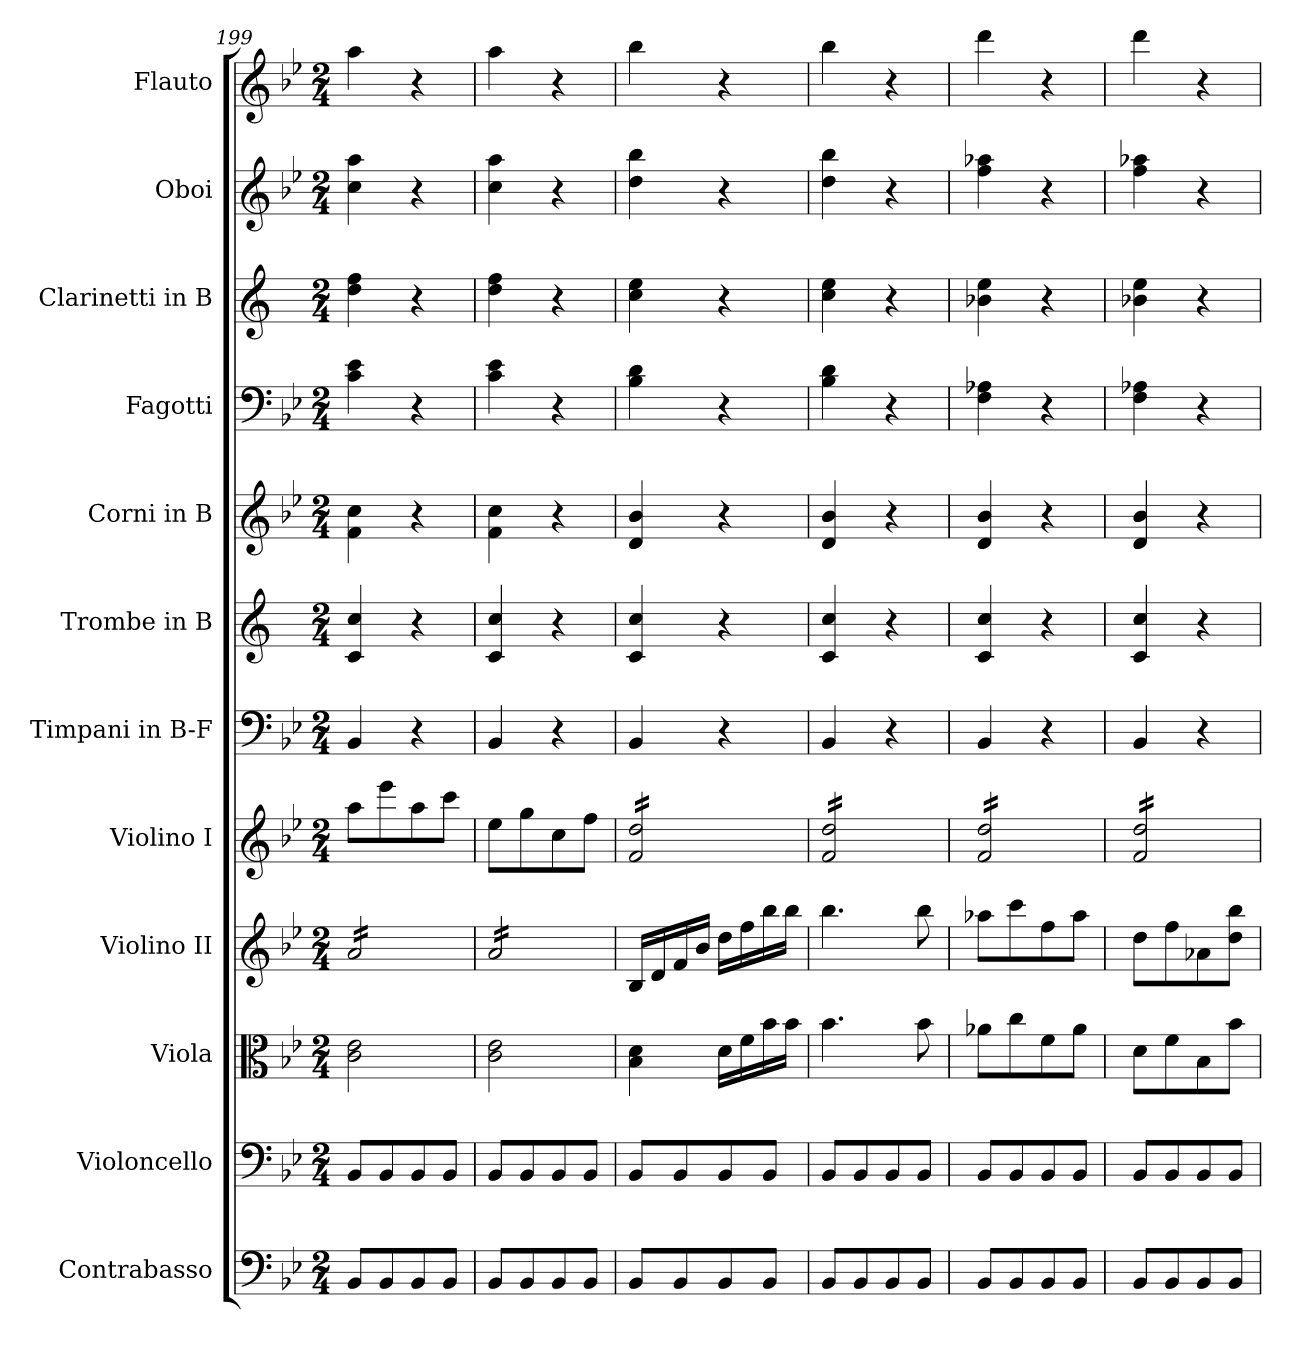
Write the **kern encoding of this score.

**kern	**kern	**kern	**kern	**kern	**kern	**kern	**kern	**kern	**kern	**kern	**kern
*part12	*part11	*part10	*part9	*part8	*part7	*part6	*part5	*part4	*part3	*part2	*part1
*staff12	*staff11	*staff10	*staff9	*staff8	*staff7	*staff6	*staff5	*staff4	*staff3	*staff2	*staff1
*I"Contrabasso	*I"Violoncello	*I"Viola	*I"Violino II	*I"Violino I	*I"Timpani in B-F	*I"Trombe in B	*I"Corni in B	*I"Fagotti	*I"Clarinetti in B	*I"Oboi	*I"Flauto
*	*	*	*	*	*I'Timp.	*I'Tr.	*I'Cor.	*I'Fag.	*I'Cl.	*I'Ob.	*I'Fl.
*clefF4	*clefF4	*clefC3	*clefG2	*clefG2	*clefF4	*clefG2	*clefG2	*clefF4	*clefG2	*clefG2	*clefG2
*ITrd7c12	*	*	*	*	*	*ITrd1c2	*ITrd8c14	*	*ITrd1c2	*	*
*k[b-e-]	*k[b-e-]	*k[b-e-]	*k[b-e-]	*k[b-e-]	*k[b-e-]	*k[b-e-]	*k[b-e-]	*k[b-e-]	*k[b-e-]	*k[b-e-]	*k[b-e-]
*M2/4	*M2/4	*M2/4	*M2/4	*M2/4	*M2/4	*M2/4	*M2/4	*M2/4	*M2/4	*M2/4	*M2/4
=199	=199	=199	=199	=199	=199	=199	=199	=199	=199	=199	=199
*	*	*	*tremolo	*	*	*	*	*	*	*	*
8BBB-/L	8BB-/L	2c\ 2e-\	16a/LL	8aa\L	4BB-/	4B-/ 4b-/	4F\ 4c\	4c\ 4e-\	4cc\ 4ee-\	4cc\ 4aa\	4aa\
.	.	.	16a/	.	.	.	.	.	.	.	.
8BBB-/	8BB-/	.	16a/	8eee-\	.	.	.	.	.	.	.
.	.	.	16a/	.	.	.	.	.	.	.	.
8BBB-/	8BB-/	.	16a/	8aa\	4r	4r	4r	4r	4r	4r	4r
.	.	.	16a/	.	.	.	.	.	.	.	.
8BBB-/J	8BB-/J	.	16a/	8ccc\J	.	.	.	.	.	.	.
.	.	.	16a/JJ	.	.	.	.	.	.	.	.
!!LO:PB:g=z
=200	=200	=200	=200	=200	=200	=200	=200	=200	=200	=200	=200
8BBB-/L	8BB-/L	2c\ 2e-\	16a/LL	8ee-\L	4BB-/	4B-/ 4b-/	4F\ 4c\	4c\ 4e-\	4cc\ 4ee-\	4cc\ 4aa\	4aa\
.	.	.	16a/	.	.	.	.	.	.	.	.
8BBB-/	8BB-/	.	16a/	8gg\	.	.	.	.	.	.	.
.	.	.	16a/	.	.	.	.	.	.	.	.
8BBB-/	8BB-/	.	16a/	8cc\	4r	4r	4r	4r	4r	4r	4r
.	.	.	16a/	.	.	.	.	.	.	.	.
8BBB-/J	8BB-/J	.	16a/	8ff\J	.	.	.	.	.	.	.
.	.	.	16a/JJ	.	.	.	.	.	.	.	.
*	*	*	*Xtremolo	*	*	*	*	*	*	*	*
=201	=201	=201	=201	=201	=201	=201	=201	=201	=201	=201	=201
*	*	*	*	*tremolo	*	*	*	*	*	*	*
8BBB-/L	8BB-/L	4B-\ 4d\	16B-/LL	16f/ 16dd/LL	4BB-/	4B-/ 4b-/	4D/ 4B-/	4B-\ 4d\	4b-\ 4dd\	4dd\ 4bb-\	4bb-\
.	.	.	16d/	16f/ 16dd/	.	.	.	.	.	.	.
8BBB-/	8BB-/	.	16f/	16f/ 16dd/	.	.	.	.	.	.	.
.	.	.	16b-/JJ	16f/ 16dd/	.	.	.	.	.	.	.
8BBB-/	8BB-/	16d\LL	16dd\LL	16f/ 16dd/	4r	4r	4r	4r	4r	4r	4r
.	.	16f\	16ff\	16f/ 16dd/	.	.	.	.	.	.	.
8BBB-/J	8BB-/J	16b-\	16bb-\	16f/ 16dd/	.	.	.	.	.	.	.
.	.	16b-\JJ	16bb-\JJ	16f/ 16dd/JJ	.	.	.	.	.	.	.
=202	=202	=202	=202	=202	=202	=202	=202	=202	=202	=202	=202
8BBB-/L	8BB-/L	4.b-\	4.bb-\	16f/ 16dd/LL	4BB-/	4B-/ 4b-/	4D/ 4B-/	4B-\ 4d\	4b-\ 4dd\	4dd\ 4bb-\	4bb-\
.	.	.	.	16f/ 16dd/	.	.	.	.	.	.	.
8BBB-/	8BB-/	.	.	16f/ 16dd/	.	.	.	.	.	.	.
.	.	.	.	16f/ 16dd/	.	.	.	.	.	.	.
8BBB-/	8BB-/	.	.	16f/ 16dd/	4r	4r	4r	4r	4r	4r	4r
.	.	.	.	16f/ 16dd/	.	.	.	.	.	.	.
8BBB-/J	8BB-/J	8b-\	8bb-\	16f/ 16dd/	.	.	.	.	.	.	.
.	.	.	.	16f/ 16dd/JJ	.	.	.	.	.	.	.
=203	=203	=203	=203	=203	=203	=203	=203	=203	=203	=203	=203
8BBB-/L	8BB-/L	8a-X\L	8aa-X\L	16f/ 16dd/LL	4BB-/	4B-/ 4b-/	4D/ 4B-/	4F\ 4A-X\	4a-X\ 4dd\	4ff\ 4aa-X\	4ddd\
.	.	.	.	16f/ 16dd/	.	.	.	.	.	.	.
8BBB-/	8BB-/	8cc\	8ccc\	16f/ 16dd/	.	.	.	.	.	.	.
.	.	.	.	16f/ 16dd/	.	.	.	.	.	.	.
8BBB-/	8BB-/	8f\	8ff\	16f/ 16dd/	4r	4r	4r	4r	4r	4r	4r
.	.	.	.	16f/ 16dd/	.	.	.	.	.	.	.
8BBB-/J	8BB-/J	8a-\J	8aa-\J	16f/ 16dd/	.	.	.	.	.	.	.
.	.	.	.	16f/ 16dd/JJ	.	.	.	.	.	.	.
=204	=204	=204	=204	=204	=204	=204	=204	=204	=204	=204	=204
8BBB-/L	8BB-/L	8d\L	8dd\L	16f/ 16dd/LL	4BB-/	4B-/ 4b-/	4D/ 4B-/	4F\ 4A-X\	4a-X\ 4dd\	4ff\ 4aa-X\	4ddd\
.	.	.	.	16f/ 16dd/	.	.	.	.	.	.	.
8BBB-/	8BB-/	8f\	8ff\	16f/ 16dd/	.	.	.	.	.	.	.
.	.	.	.	16f/ 16dd/	.	.	.	.	.	.	.
8BBB-/	8BB-/	8B-\	8a-X\	16f/ 16dd/	4r	4r	4r	4r	4r	4r	4r
.	.	.	.	16f/ 16dd/	.	.	.	.	.	.	.
8BBB-/J	8BB-/J	8b-\J	8dd\ 8bb-\J	16f/ 16dd/	.	.	.	.	.	.	.
.	.	.	.	16f/ 16dd/JJ	.	.	.	.	.	.	.
*	*	*	*	*Xtremolo	*	*	*	*	*	*	*
=	=	=	=	=	=	=	=	=	=	=	=
*-	*-	*-	*-	*-	*-	*-	*-	*-	*-	*-	*-
